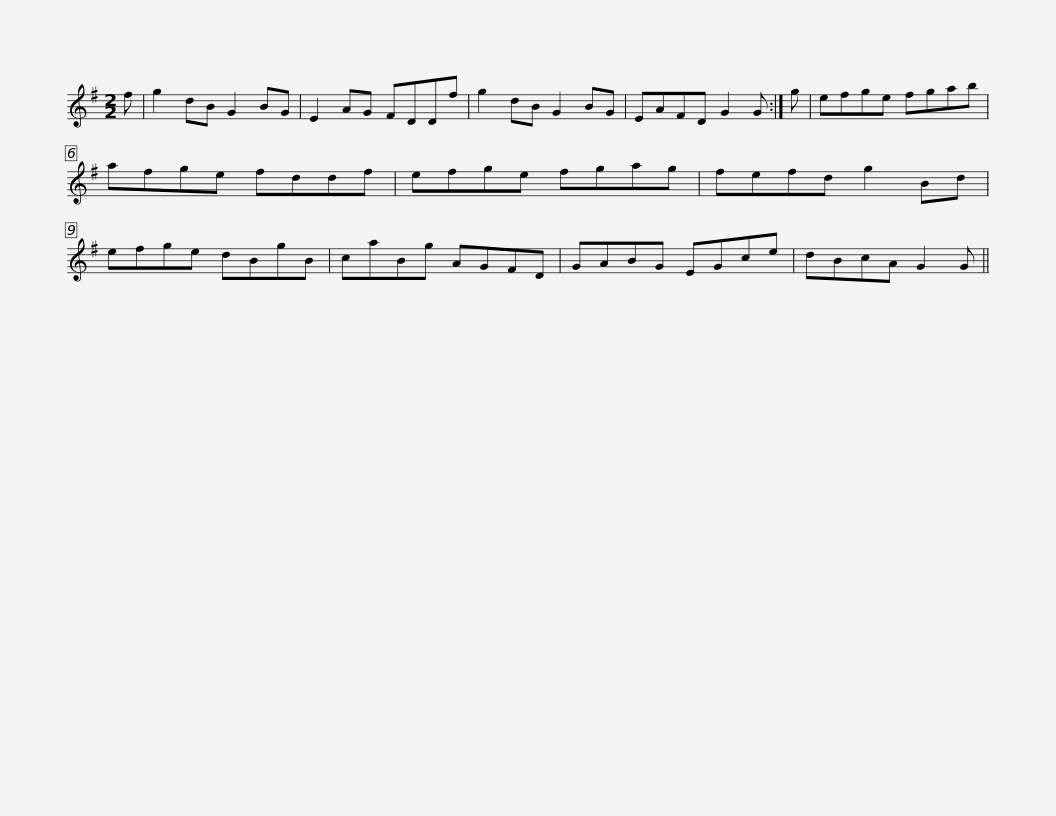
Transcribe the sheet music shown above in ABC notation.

X:1
L:1/8
M:2/2
I:linebreak $
K:G
V:1 treble
V:1
 f | g2 dB G2 BG | E2 AG FDDf | g2 dB G2 BG | EAFD G2 G :| %5
 g | efge fgab |$ afge fddf | efge fgag | fefd g2 Bd | %10
 efge dBgB | caBg AGFD |$ GABG EGce | dBcA G2 G || %14
